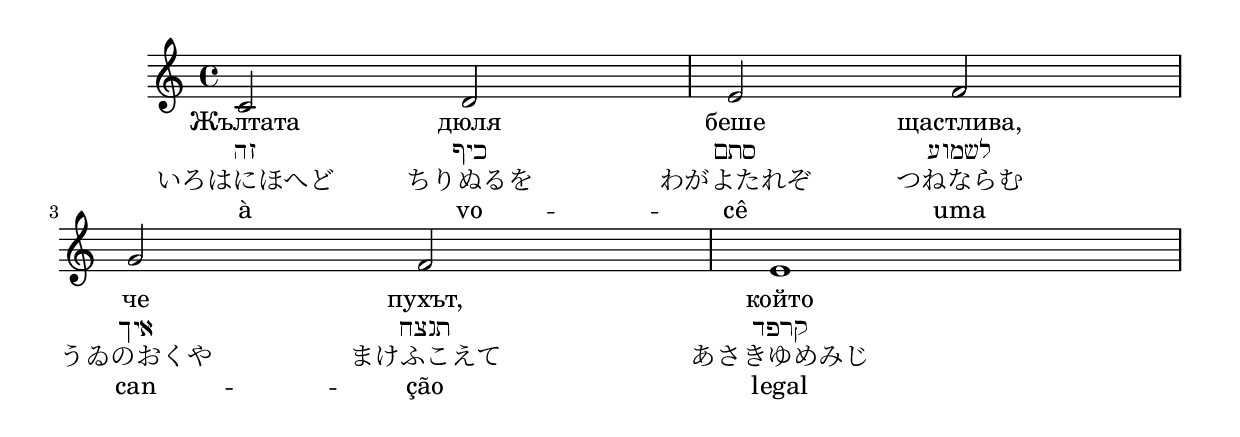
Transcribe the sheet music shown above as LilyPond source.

%% Do not edit this file; it is auto-generated from input/new
%% This file is in the public domain.
\version "2.11.66"

%% Edit this file using a Unicode aware editor, such as GVIM, GEDIT, Emacs

%{

You may have to install additional fonts.

Red Hat Fedora

    taipeifonts fonts-xorg-truetype ttfonts-ja fonts-arabic \
   ttfonts-zh_CN fonts-ja fonts-hebrew 

Debian GNU/Linux

   apt-get install emacs-intl-fonts xfonts-intl-.* \
  ttf-kochi-gothic ttf-kochi-mincho \
  xfonts-bolkhov-75dpi xfonts-cronyx-100dpi xfonts-cronyx-75dpi 
%} 

\header {
  lsrtags = "text"
  texidoc = "Various scripts may be used for texts (like titles and
lyrics) by entering them in UTF-8 encoding, and using a Pango based
backend.  Depending on the fonts installed, this fragment will
render Bulgarian (Cyrillic), Hebrew, Japanese and Portuguese.
"
  doctitle = "UTF-8"
} % begin verbatim


% end verbatim - this comment is a hack to prevent texinfo.tex
% from choking on non-European UTF-8 subsets
% Cyrillic font
bulgarian = \lyricmode {
  Жълтата дюля беше щастлива, че пухът, който цъфна, замръзна като гьон.
}

hebrew = \lyricmode {
  זה כיף סתם לשמוע איך תנצח קרפד עץ טוב בגן.
}

japanese = \lyricmode {
  いろはにほへど ちりぬるを
  わがよたれぞ  つねならむ
  うゐのおくや  まけふこえて
  あさきゆめみじ ゑひもせず
}

% "a legal song to you"
portuguese = \lyricmode {
  à vo -- cê uma can -- ção legal
}

\relative c' {
  c2 d
  e2 f
  g2 f
  e1
}
\addlyrics { \bulgarian }
\addlyrics { \hebrew }
\addlyrics { \japanese }
\addlyrics { \portuguese }
